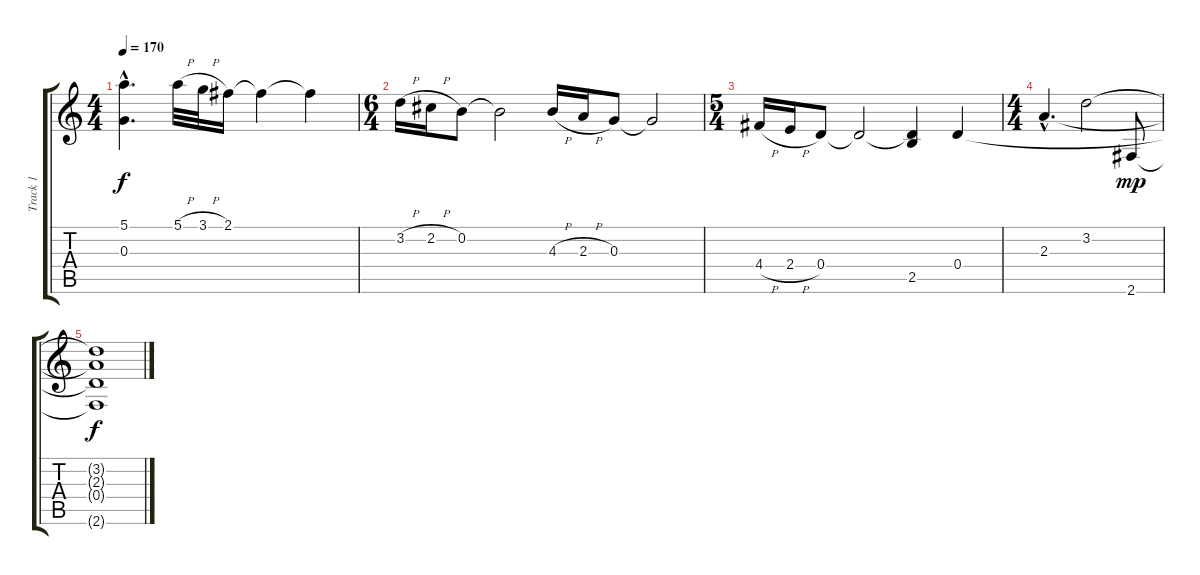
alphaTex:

\track ("Track 1" "Track 1") {instrument acousticguitarnylon}
\staff {score tabs}
\tuning (E4 B3 G3 D3 A2 E2) {hide}
\ts (4 4)
\tempo 170
\clef g2
\ks c
(5.1{hac} 0.3{hac}).4{d dy f} 5.1{h}.32 3.1{h}.32 2.1.16 2.1{t}.4 2.1{t}.4 |
\ts (6 4)
3.2{h}.16 2.2{h}.16 0.2.8 0.2{t}.2 4.3{h}.16 2.3{h}.16 0.3.8 0.3{t}.2 |
\ts (5 4)
4.4{h}.16 2.4{h}.16 0.4.8 0.4{t}.2 (0.4{t} 2.5).4 0.4.4 |
\ts (4 4)
2.3{hac}.4{d} 3.2.2 2.6.8{dy mp} |
(3.2{t} 2.3{t} 0.4{t} 2.6{t}).1{dy f}
